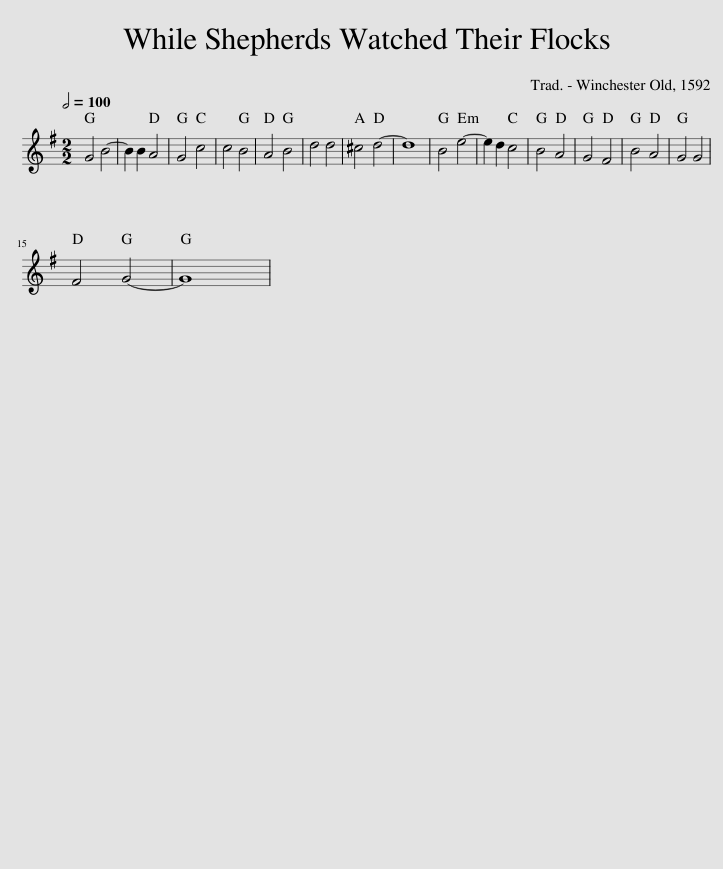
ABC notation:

X:1
L:1/8
Q:1/2=100
M:2/2
I:linebreak $
K:G
V:1 treble
V:1
 G4 B4- | B2 B2 A4 | G4 c4 | c4 B4 | A4 B4 | %5
 d4 d4 | ^c4 d4- | d8 | B4 e4- | e2 d2 c4 | %10
 B4 A4 | G4 F4 | B4 A4 | G4 G4 |$ F4 G4- | %15
 G8 | %16
